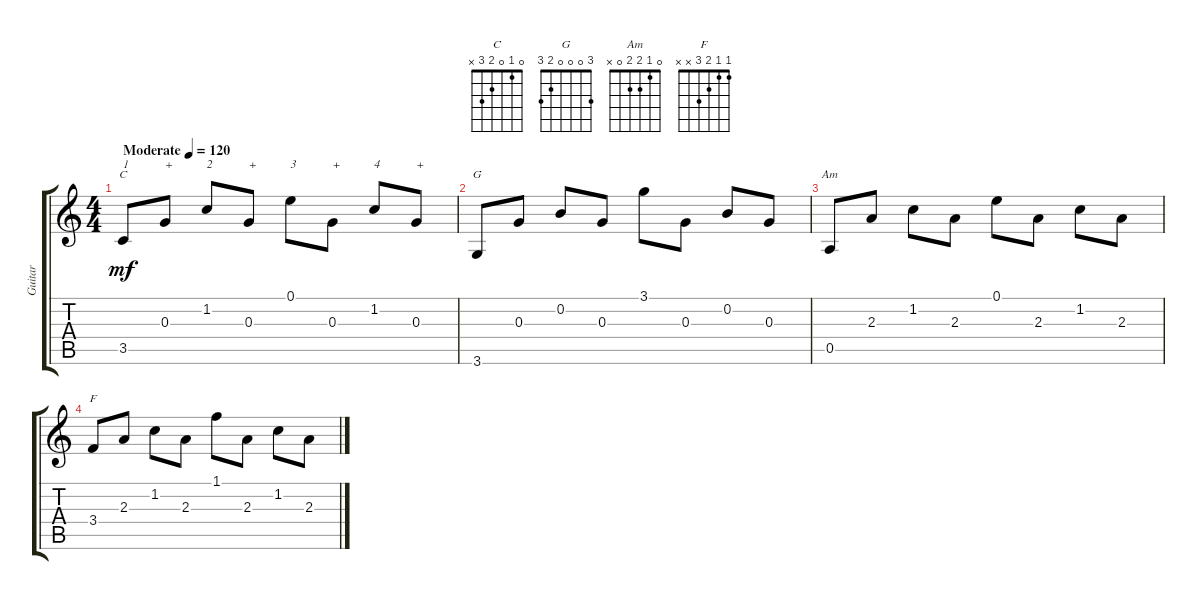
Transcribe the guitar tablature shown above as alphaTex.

\track ("Guitar" "Guitar") {instrument acousticguitarnylon}
\staff {score tabs}
\tuning (E4 B3 G3 D3 A2 E2) {hide}
\chord ("C" 0 1 0 2 3 x)
\chord ("G" 3 0 0 0 2 3)
\chord ("Am" 0 1 2 2 0 x)
\chord ("F" 1 1 2 3 x x)
\ts (4 4)
\tempo (120 "Moderate")
\clef g2
\ks c
3.5.8{ch "C" txt "1" dy mf instrument acousticguitarnylon} 0.3.8{txt "+"} 1.2.8{txt "2"} 0.3.8{txt "+"} 0.1.8{txt "3"} 0.3.8{txt "+"} 1.2.8{txt "4"} 0.3.8{txt "+"} |
3.6.8{ch "G"} 0.3.8 0.2.8 0.3.8 3.1.8 0.3.8 0.2.8 0.3.8 |
0.5.8{ch "Am"} 2.3.8 1.2.8 2.3.8 0.1.8 2.3.8 1.2.8 2.3.8 |
3.4.8{ch "F"} 2.3.8 1.2.8 2.3.8 1.1.8 2.3.8 1.2.8 2.3.8
